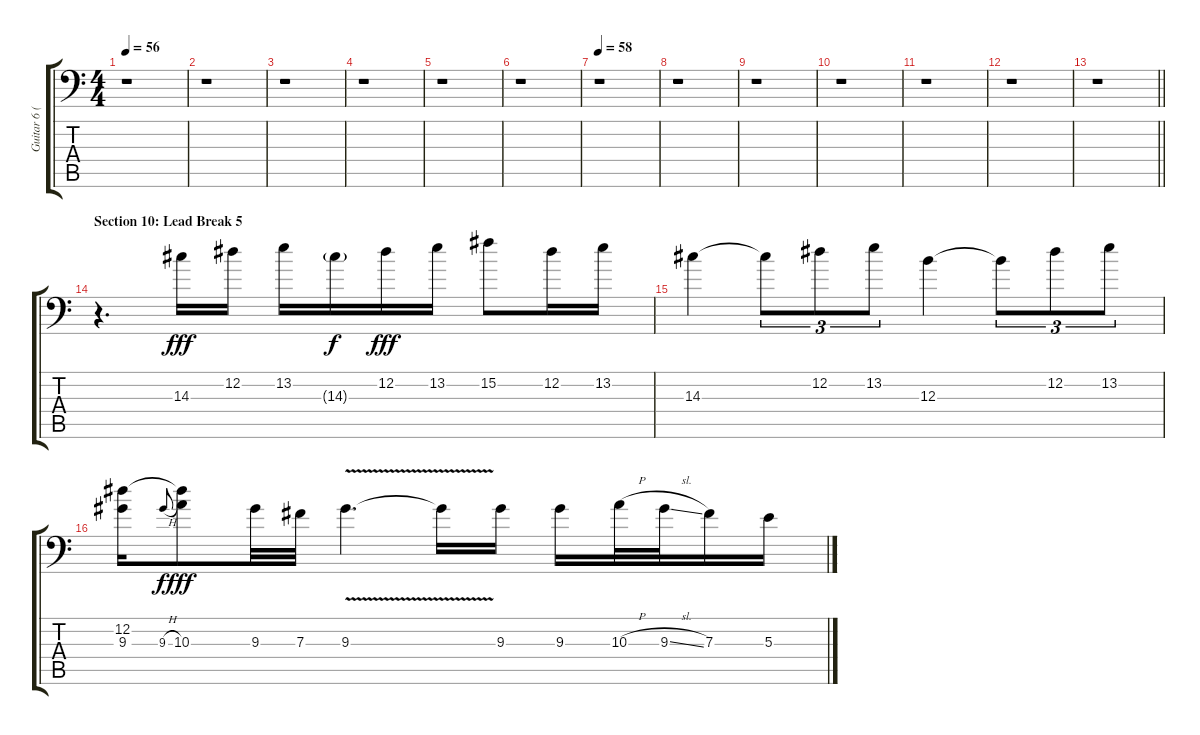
\track ("Guitar 6 (Acoustic)" "Guitar 6 (") {instrument acousticguitarsteel}
\staff {score tabs}
\tuning (Ab3 Eb3 B2 Gb2 Db2 Ab1) {hide}
\ts (4 4)
\tempo 56
\clef f4
\ks c
r.1{dy fff} |
r.1 |
r.1 |
r.1 |
r.1 |
r.1 |
\tempo 58
r.1 |
r.1 |
r.1 |
r.1 |
r.1 |
r.1 |
\barLineRight lightlight
r.1 |
\section ("" "Section 10: Lead Break 5")
r.4{d} 14.3.16 12.2.16 13.2.16 14.3{g}.16{dy f} 12.2.16{dy fff} 13.2.16 15.2.8 12.2.16 13.2.16 |
14.3.4 14.3{t}.8{tu (3 2)} 12.2.8{tu (3 2)} 13.2.8{tu (3 2)} 12.3.4 12.3{t}.8{tu (3 2)} 12.2.8{tu (3 2)} 13.2.8{tu (3 2)} |
(12.2 9.3).16 9.3{h}.8{gr onbeat dy f} (12.2{t} 10.3).8{dy fff} 9.3.32 7.3.32 9.3{v}.4{d} 9.3{t}.16 9.3.16 9.3.16 10.3{h}.32 9.3{sl}.32 7.3.16 5.3.16
